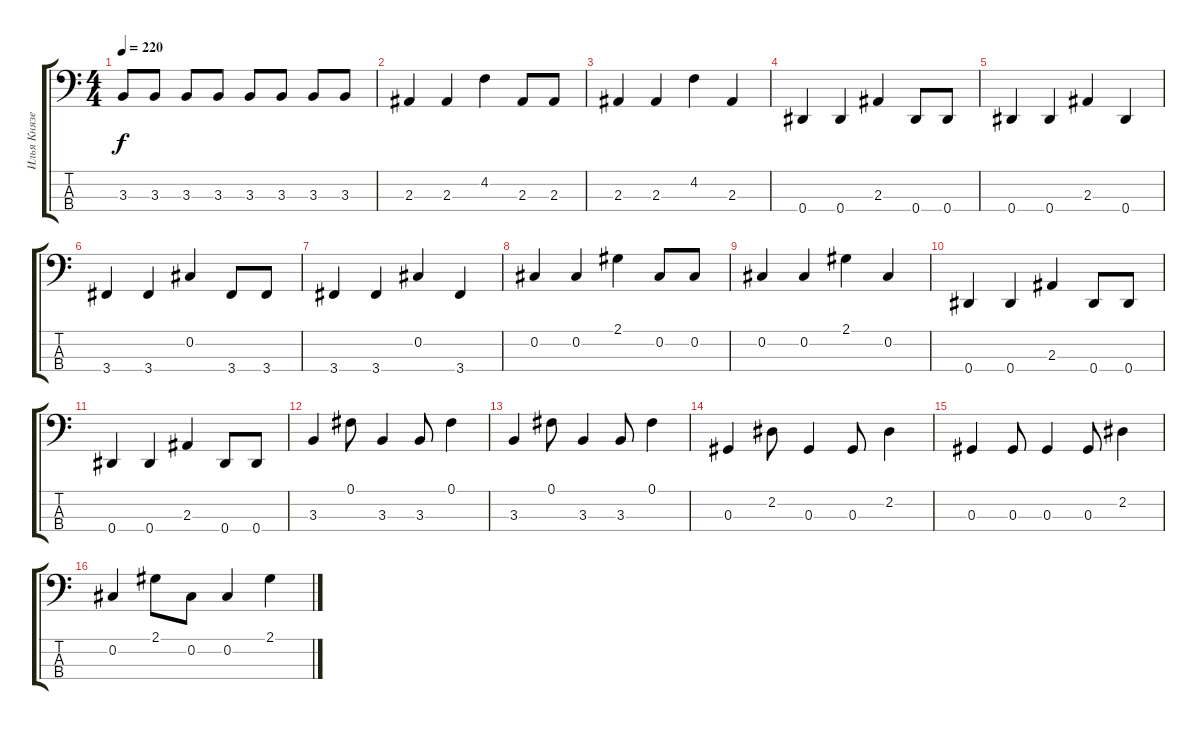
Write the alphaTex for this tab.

\track ("Илья Князев" "Илья Князе") {instrument electricbasspick}
\staff {score tabs}
\tuning (Gb2 Db2 Ab1 Eb1) {hide}
\ts (4 4)
\tempo 220
\clef f4
\ks c
3.3.8{dy f} 3.3.8 3.3.8 3.3.8 3.3.8 3.3.8 3.3.8 3.3.8 |
2.3.4 2.3.4 4.2.4 2.3.8 2.3.8 |
2.3.4 2.3.4 4.2.4 2.3.4 |
0.4.4 0.4.4 2.3.4 0.4.8 0.4.8 |
0.4.4 0.4.4 2.3.4 0.4.4 |
3.4.4 3.4.4 0.2.4 3.4.8 3.4.8 |
3.4.4 3.4.4 0.2.4 3.4.4 |
0.2.4 0.2.4 2.1.4 0.2.8 0.2.8 |
0.2.4 0.2.4 2.1.4 0.2.4 |
0.4.4 0.4.4 2.3.4 0.4.8 0.4.8 |
0.4.4 0.4.4 2.3.4 0.4.8 0.4.8 |
3.3.4 0.1.8 3.3.4 3.3.8 0.1.4 |
3.3.4 0.1.8 3.3.4 3.3.8 0.1.4 |
0.3.4 2.2.8 0.3.4 0.3.8 2.2.4 |
0.3.4 0.3.8 0.3.4 0.3.8 2.2.4 |
0.2.4 2.1.8 0.2.8 0.2.4 2.1.4
